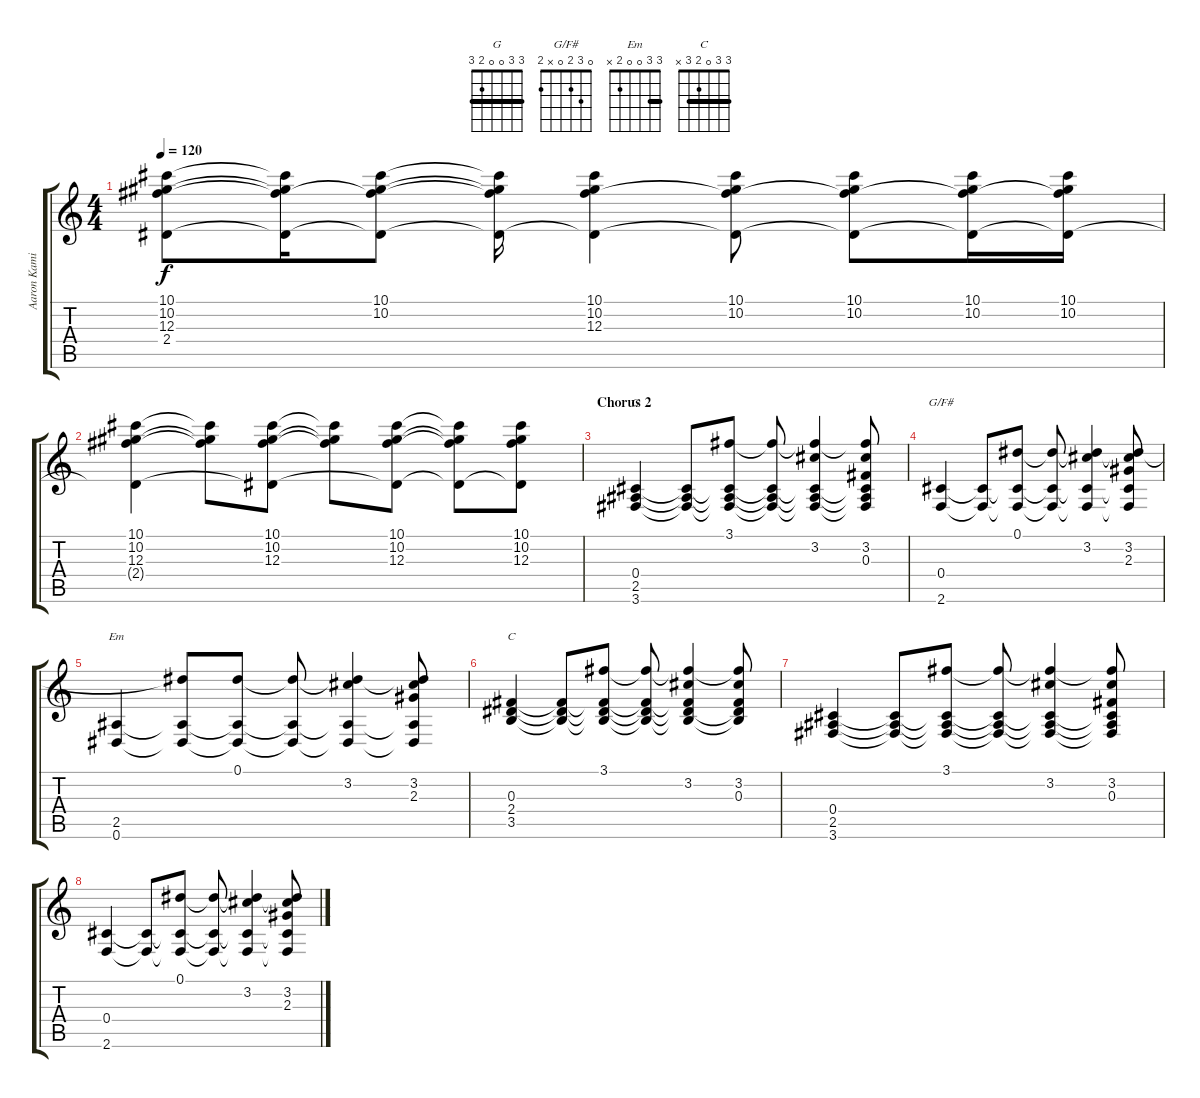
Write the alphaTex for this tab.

\track ("Aaron Kamin (Rythmn Guitar)" "Aaron Kami") {instrument acousticguitarsteel}
\staff {score tabs}
\tuning (Eb4 Bb3 Gb3 Db3 Ab2 Eb2) {hide}
\chord ("G" 3 3 0 0 2 3) {barre 3}
\chord ("G/F#" 0 3 2 0 x 2)
\chord ("Em" 3 3 0 0 2 x) {barre 3}
\chord ("C" 3 3 0 2 3 x) {barre 3}
\ts (4 4)
\tempo 120
\clef g2
\ks c
(10.1 10.2 12.3 2.4{t}).8{dy f} (10.1{t} 10.2{t} 12.3{t} 2.4{t}).16 (10.1 10.2 12.3{t} 2.4{t}).8 (10.1{t} 10.2{t} 12.3{t} 2.4{t}).16 (10.1 10.2 12.3 2.4{t}).4 (10.1 10.2 12.3{t} 2.4{t}).8 (10.1 10.2 12.3{t} 2.4{t}).8 (10.1 10.2 12.3{t} 2.4{t}).16 (10.1 10.2 12.3{t} 2.4{t}).16 |
(10.1 10.2 12.3 2.4{t}).4 (10.1{t} 10.2{t} 12.3{t}).8 (10.1 10.2 12.3 2.4{t}).8 (10.1{t} 10.2{t} 12.3{t}).8 (10.1 10.2 12.3 2.4{t}).8 (10.1{t} 10.2{t} 12.3{t} 2.4{t}).8 (10.1 10.2 12.3 2.4{t}).8 |
\section ("" "Chorus 2")
(0.4 2.5 3.6).4{ch "G"} (0.4{t} 2.5{t} 3.6{t}).8 (3.1 0.4{t} 2.5{t} 3.6{t}).8 (3.1{t} 0.4{t} 2.5{t} 3.6{t}).8 (3.1{t} 3.2 0.4{t} 2.5{t} 3.6{t}).4 (3.1{t} 3.2 0.3 0.4{t} 2.5{t} 3.6{t}).8 |
(0.4 2.6).4{ch "G/F#"} (0.4{t} 2.6{t}).8 (0.1 0.4{t} 2.6{t}).8 (0.1{t} 0.4{t} 2.6{t}).8 (0.1{t} 3.2 0.4{t} 2.6{t}).4 (0.1{t} 3.2 2.3 0.4{t} 2.6{t}).8 |
(2.5 0.6).4{ch "Em"} (0.1{t} 2.5{t} 0.6{t}).8 (0.1 2.5{t} 0.6{t}).8 (0.1{t} 2.5{t} 0.6{t}).8 (0.1{t} 3.2 2.5{t} 0.6{t}).4 (0.1{t} 3.2 2.3 2.5{t} 0.6{t}).8 |
(0.3 2.4 3.5).4{ch "C"} (0.3{t} 2.4{t} 3.5{t}).8 (3.1 0.3{t} 2.4{t} 3.5{t}).8 (3.1{t} 0.3{t} 2.4{t} 3.5{t}).8 (3.1{t} 3.2 0.3{t} 2.4{t} 3.5{t}).4 (3.1{t} 3.2 0.3 2.4{t} 3.5{t}).8 |
(0.4 2.5 3.6).4 (0.4{t} 2.5{t} 3.6{t}).8 (3.1 0.4{t} 2.5{t} 3.6{t}).8 (3.1{t} 0.4{t} 2.5{t} 3.6{t}).8 (3.1{t} 3.2 0.4{t} 2.5{t} 3.6{t}).4 (3.1{t} 3.2 0.3 0.4{t} 2.5{t} 3.6{t}).8 |
(0.4 2.6).4 (0.4{t} 2.6{t}).8 (0.1 0.4{t} 2.6{t}).8 (0.1{t} 0.4{t} 2.6{t}).8 (0.1{t} 3.2 0.4{t} 2.6{t}).4 (0.1{t} 3.2 2.3 0.4{t} 2.6{t}).8
